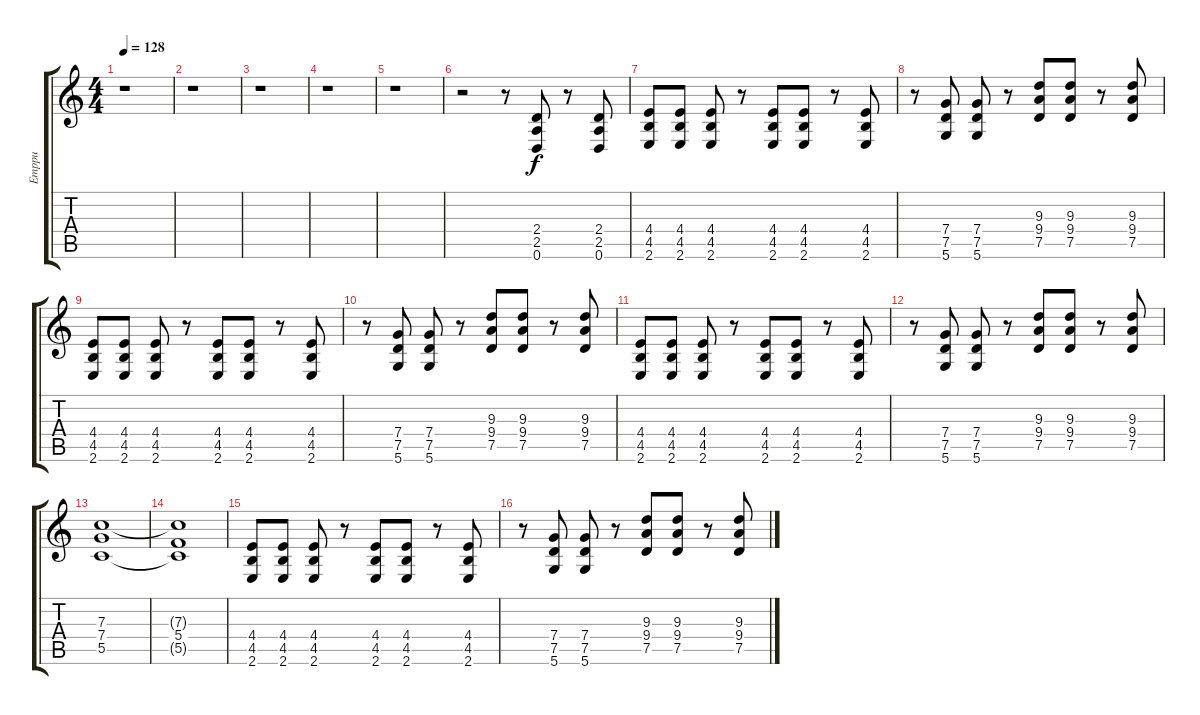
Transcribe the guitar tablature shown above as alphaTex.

\track ("Emppu" "Emppu") {instrument overdrivenguitar}
\staff {score tabs}
\tuning (D4 A3 F3 C3 G2 D2) {hide}
\ts (4 4)
\tempo 128
\clef g2
\ks c
r.1{dy f} |
r.1 |
r.1 |
r.1 |
r.1 |
r.2 r.8 (2.4 2.5 0.6).8 r.8 (2.4 2.5 0.6).8 |
(4.4 4.5 2.6).8 (4.4 4.5 2.6).8 (4.4 4.5 2.6).8 r.8 (4.4 4.5 2.6).8 (4.4 4.5 2.6).8 r.8 (4.4 4.5 2.6).8 |
r.8 (7.4 7.5 5.6).8 (7.4 7.5 5.6).8 r.8 (9.3 9.4 7.5).8 (9.3 9.4 7.5).8 r.8 (9.3 9.4 7.5).8 |
(4.4 4.5 2.6).8 (4.4 4.5 2.6).8 (4.4 4.5 2.6).8 r.8 (4.4 4.5 2.6).8 (4.4 4.5 2.6).8 r.8 (4.4 4.5 2.6).8 |
r.8 (7.4 7.5 5.6).8 (7.4 7.5 5.6).8 r.8 (9.3 9.4 7.5).8 (9.3 9.4 7.5).8 r.8 (9.3 9.4 7.5).8 |
(4.4 4.5 2.6).8 (4.4 4.5 2.6).8 (4.4 4.5 2.6).8 r.8 (4.4 4.5 2.6).8 (4.4 4.5 2.6).8 r.8 (4.4 4.5 2.6).8 |
r.8 (7.4 7.5 5.6).8 (7.4 7.5 5.6).8 r.8 (9.3 9.4 7.5).8 (9.3 9.4 7.5).8 r.8 (9.3 9.4 7.5).8 |
(7.3 7.4 5.5).1 |
(7.3{t} 5.4 5.5{t}).1 |
(4.4 4.5 2.6).8 (4.4 4.5 2.6).8 (4.4 4.5 2.6).8 r.8 (4.4 4.5 2.6).8 (4.4 4.5 2.6).8 r.8 (4.4 4.5 2.6).8 |
r.8 (7.4 7.5 5.6).8 (7.4 7.5 5.6).8 r.8 (9.3 9.4 7.5).8 (9.3 9.4 7.5).8 r.8 (9.3 9.4 7.5).8
